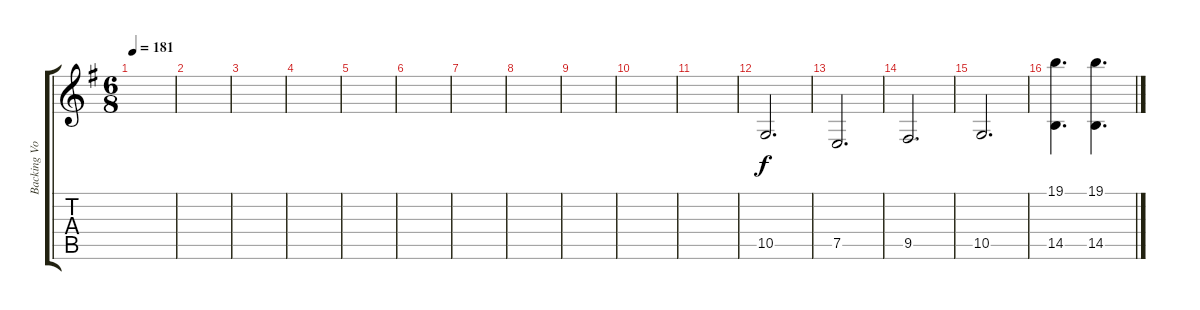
\track ("Backing Vocals" "Backing Vo") {instrument clarinet}
\staff {score tabs}
\tuning (E4 B3 G3 D3 A2 E2) {hide}
\ts (6 8)
\tempo 181
\clef g2
\ks eminor
|
|
|
|
|
|
|
|
|
|
|
10.5.2{d} |
7.5.2{d} |
9.5.2{d} |
10.5.2{d} |
(19.1 14.5).4{d} (19.1 14.5).4{d}
